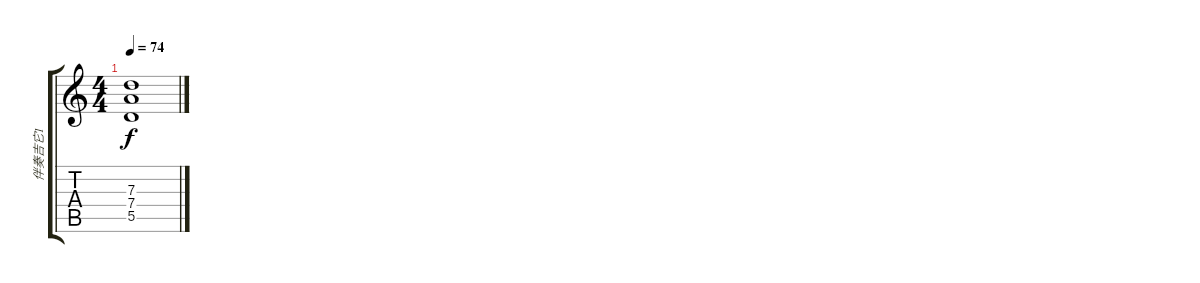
\track ("伴奏吉它1" "伴奏吉它1") {instrument electricguitarclean}
\staff {score tabs}
\tuning (E4 B3 G3 D3 A2 E2) {hide}
\ts (4 4)
\tempo 74
\clef g2
\ks c
(7.3 7.4 5.5).1{dy f}
